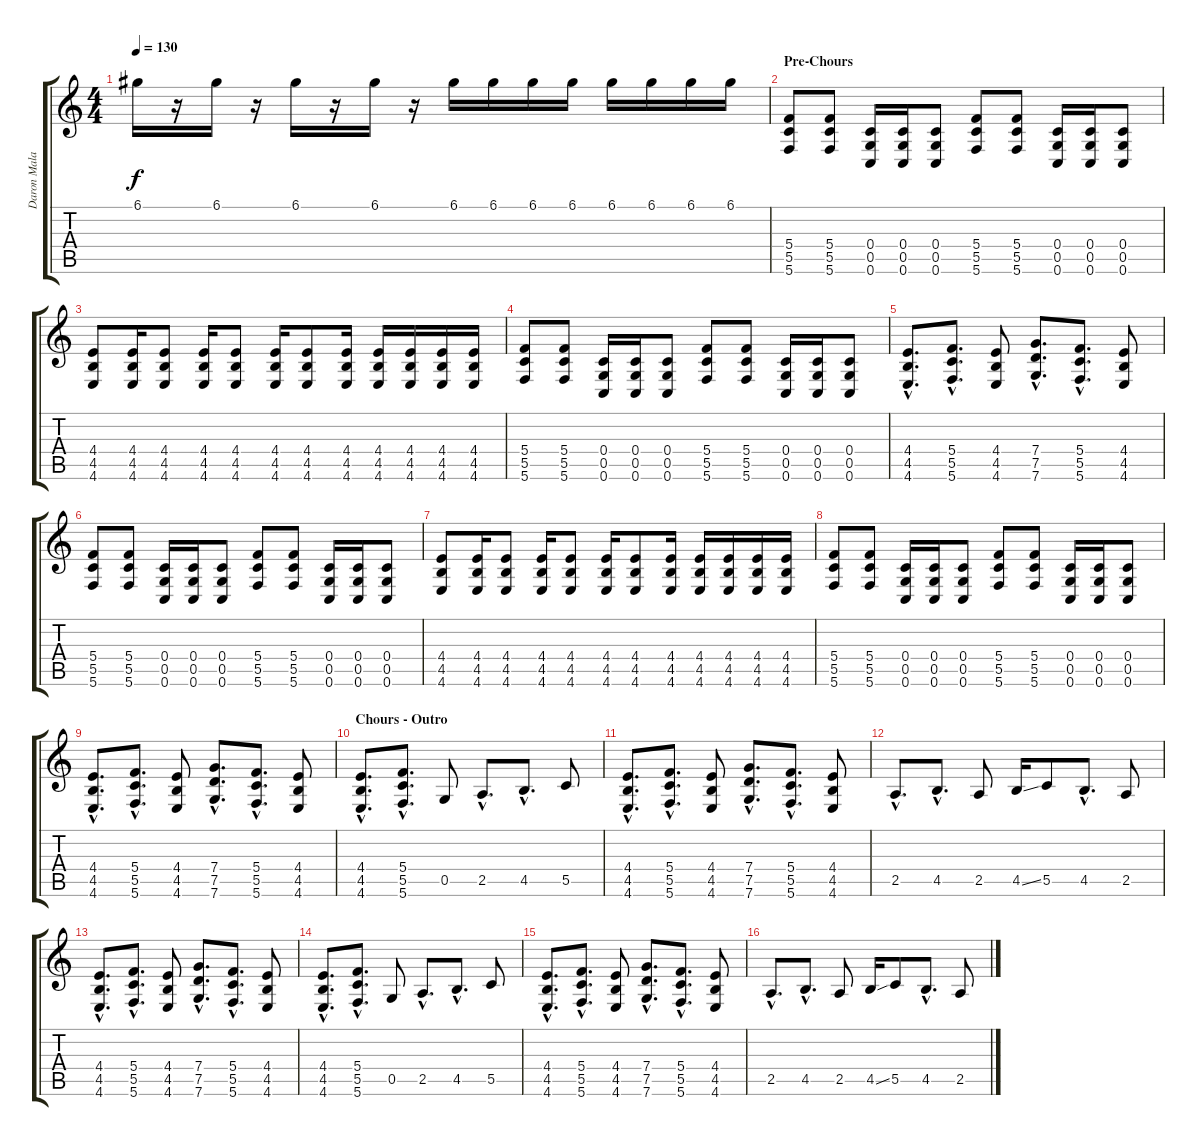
\track ("Daron Malakian" "Daron Mala") {instrument overdrivenguitar}
\staff {score tabs}
\tuning (D4 A3 F3 C3 G2 C2) {hide}
\ts (4 4)
\tempo 130
\clef g2
\ks c
6.1.16{dy f} r.16 6.1.16 r.16 6.1.16 r.16 6.1.16 r.16 6.1.16 6.1.16 6.1.16 6.1.16 6.1.16 6.1.16 6.1.16 6.1.16 |
\section ("" "Pre-Chours")
(5.4 5.5 5.6).8 (5.4 5.5 5.6).8 (0.4 0.5 0.6).16 (0.4 0.5 0.6).16 (0.4 0.5 0.6).8 (5.4 5.5 5.6).8 (5.4 5.5 5.6).8 (0.4 0.5 0.6).16 (0.4 0.5 0.6).16 (0.4 0.5 0.6).8 |
(4.4 4.5 4.6).8 (4.4 4.5 4.6).16 (4.4 4.5 4.6).8 (4.4 4.5 4.6).16 (4.4 4.5 4.6).8 (4.4 4.5 4.6).16 (4.4 4.5 4.6).8 (4.4 4.5 4.6).16 (4.4 4.5 4.6).16 (4.4 4.5 4.6).16 (4.4 4.5 4.6).16 (4.4 4.5 4.6).16 |
(5.4 5.5 5.6).8 (5.4 5.5 5.6).8 (0.4 0.5 0.6).16 (0.4 0.5 0.6).16 (0.4 0.5 0.6).8 (5.4 5.5 5.6).8 (5.4 5.5 5.6).8 (0.4 0.5 0.6).16 (0.4 0.5 0.6).16 (0.4 0.5 0.6).8 |
(4.4{hac} 4.5{hac} 4.6{hac}).8{d} (5.4{hac} 5.5{hac} 5.6{hac}).8{d} (4.4 4.5 4.6).8 (7.4{hac} 7.5{hac} 7.6{hac}).8{d} (5.4{hac} 5.5{hac} 5.6{hac}).8{d} (4.4 4.5 4.6).8 |
(5.4 5.5 5.6).8 (5.4 5.5 5.6).8 (0.4 0.5 0.6).16 (0.4 0.5 0.6).16 (0.4 0.5 0.6).8 (5.4 5.5 5.6).8 (5.4 5.5 5.6).8 (0.4 0.5 0.6).16 (0.4 0.5 0.6).16 (0.4 0.5 0.6).8 |
(4.4 4.5 4.6).8 (4.4 4.5 4.6).16 (4.4 4.5 4.6).8 (4.4 4.5 4.6).16 (4.4 4.5 4.6).8 (4.4 4.5 4.6).16 (4.4 4.5 4.6).8 (4.4 4.5 4.6).16 (4.4 4.5 4.6).16 (4.4 4.5 4.6).16 (4.4 4.5 4.6).16 (4.4 4.5 4.6).16 |
(5.4 5.5 5.6).8 (5.4 5.5 5.6).8 (0.4 0.5 0.6).16 (0.4 0.5 0.6).16 (0.4 0.5 0.6).8 (5.4 5.5 5.6).8 (5.4 5.5 5.6).8 (0.4 0.5 0.6).16 (0.4 0.5 0.6).16 (0.4 0.5 0.6).8 |
(4.4{hac} 4.5{hac} 4.6{hac}).8{d} (5.4{hac} 5.5{hac} 5.6{hac}).8{d} (4.4 4.5 4.6).8 (7.4{hac} 7.5{hac} 7.6{hac}).8{d} (5.4{hac} 5.5{hac} 5.6{hac}).8{d} (4.4 4.5 4.6).8 |
\section ("" "Chours - Outro")
(4.4{hac} 4.5{hac} 4.6{hac}).8{d} (5.4{hac} 5.5{hac} 5.6{hac}).8{d} 0.5.8 2.5{hac}.8{d} 4.5{hac}.8{d} 5.5.8 |
(4.4{hac} 4.5{hac} 4.6{hac}).8{d} (5.4{hac} 5.5{hac} 5.6{hac}).8{d} (4.4 4.5 4.6).8 (7.4{hac} 7.5{hac} 7.6{hac}).8{d} (5.4{hac} 5.5{hac} 5.6{hac}).8{d} (4.4 4.5 4.6).8 |
2.5{hac}.8{d} 4.5{hac}.8{d} 2.5.8 4.5{ss}.16 5.5.8 4.5{hac}.8{d} 2.5.8 |
(4.4{hac} 4.5{hac} 4.6{hac}).8{d} (5.4{hac} 5.5{hac} 5.6{hac}).8{d} (4.4 4.5 4.6).8 (7.4{hac} 7.5{hac} 7.6{hac}).8{d} (5.4{hac} 5.5{hac} 5.6{hac}).8{d} (4.4 4.5 4.6).8 |
(4.4{hac} 4.5{hac} 4.6{hac}).8{d} (5.4{hac} 5.5{hac} 5.6{hac}).8{d} 0.5.8 2.5{hac}.8{d} 4.5{hac}.8{d} 5.5.8 |
(4.4{hac} 4.5{hac} 4.6{hac}).8{d} (5.4{hac} 5.5{hac} 5.6{hac}).8{d} (4.4 4.5 4.6).8 (7.4{hac} 7.5{hac} 7.6{hac}).8{d} (5.4{hac} 5.5{hac} 5.6{hac}).8{d} (4.4 4.5 4.6).8 |
2.5{hac}.8{d} 4.5{hac}.8{d} 2.5.8 4.5{ss}.16 5.5.8 4.5{hac}.8{d} 2.5.8
